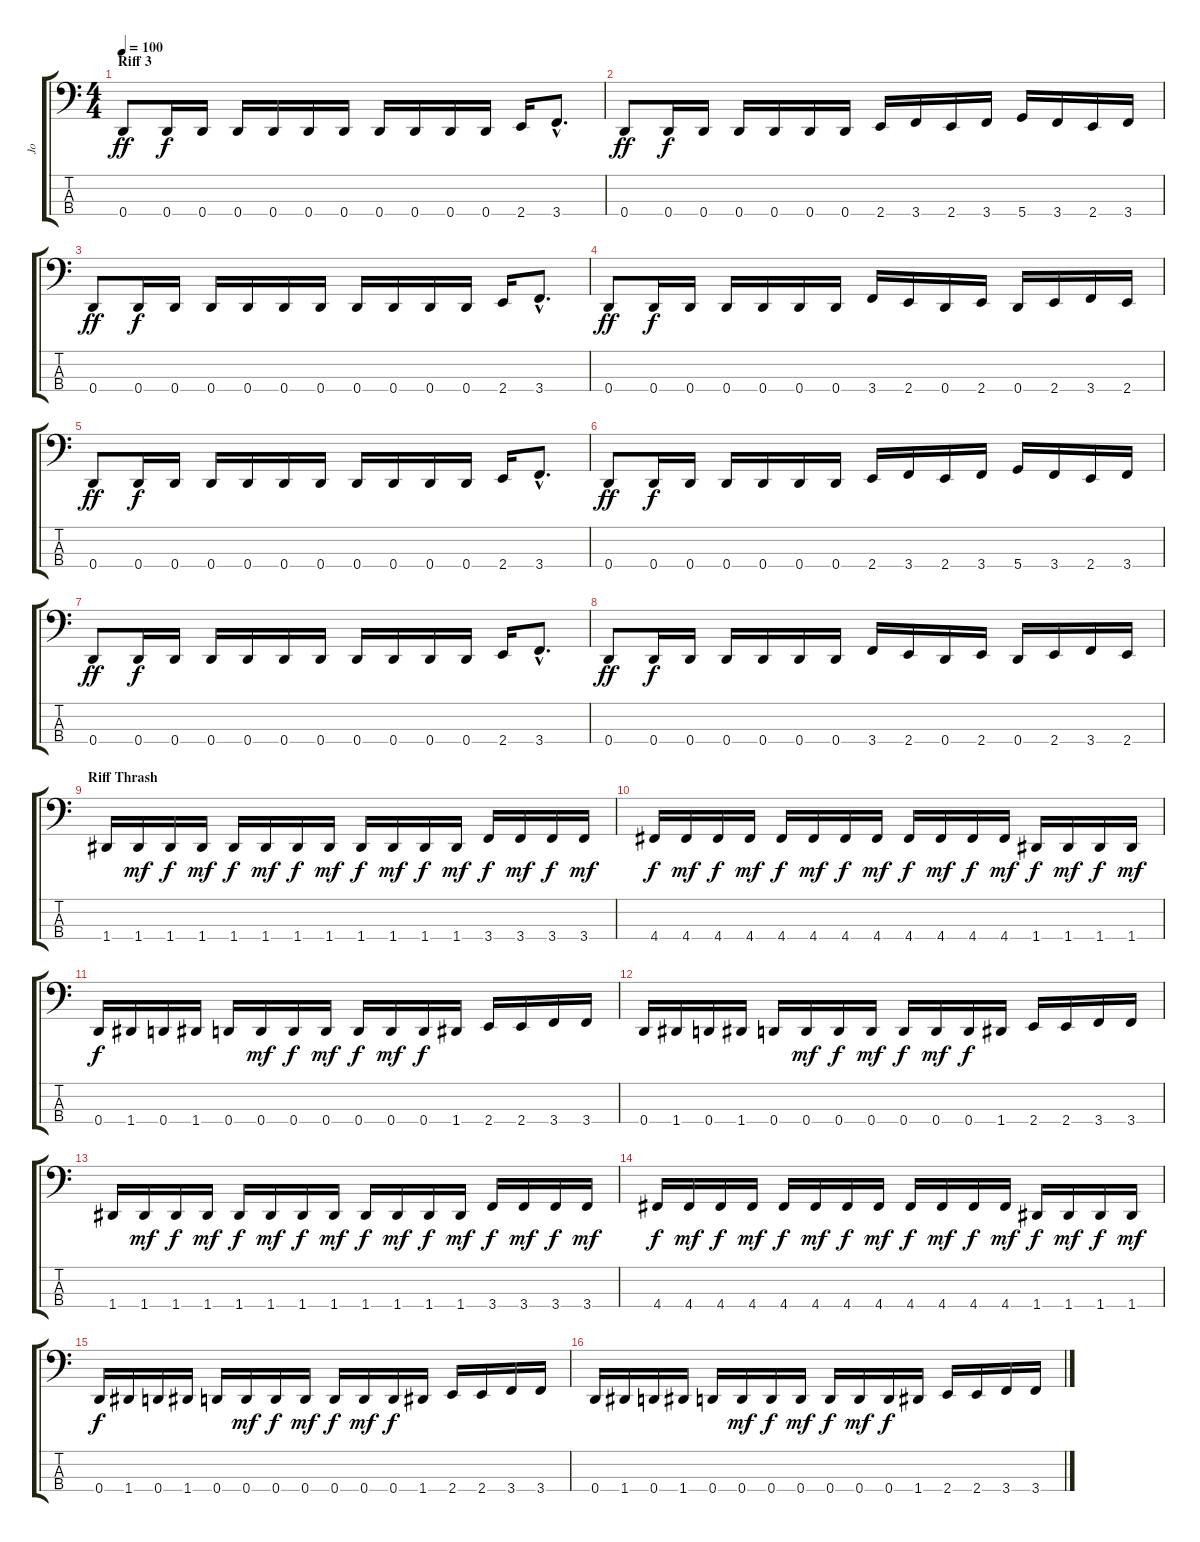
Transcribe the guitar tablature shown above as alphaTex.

\track ("Jo" "Jo") {instrument electricbassfinger}
\staff {score tabs}
\tuning (F2 C2 G1 D1) {hide}
\ts (4 4)
\section ("" "Riff 3")
\tempo 100
\clef f4
\ks c
0.4.8{dy ff} 0.4.16{dy f} 0.4.16 0.4.16 0.4.16 0.4.16 0.4.16 0.4.16 0.4.16 0.4.16 0.4.16 2.4.16 3.4{hac}.8{d} |
0.4.8{dy ff} 0.4.16{dy f} 0.4.16 0.4.16 0.4.16 0.4.16 0.4.16 2.4.16 3.4.16 2.4.16 3.4.16 5.4.16 3.4.16 2.4.16 3.4.16 |
0.4.8{dy ff} 0.4.16{dy f} 0.4.16 0.4.16 0.4.16 0.4.16 0.4.16 0.4.16 0.4.16 0.4.16 0.4.16 2.4.16 3.4{hac}.8{d} |
0.4.8{dy ff} 0.4.16{dy f} 0.4.16 0.4.16 0.4.16 0.4.16 0.4.16 3.4.16 2.4.16 0.4.16 2.4.16 0.4.16 2.4.16 3.4.16 2.4.16 |
0.4.8{dy ff} 0.4.16{dy f} 0.4.16 0.4.16 0.4.16 0.4.16 0.4.16 0.4.16 0.4.16 0.4.16 0.4.16 2.4.16 3.4{hac}.8{d} |
0.4.8{dy ff} 0.4.16{dy f} 0.4.16 0.4.16 0.4.16 0.4.16 0.4.16 2.4.16 3.4.16 2.4.16 3.4.16 5.4.16 3.4.16 2.4.16 3.4.16 |
0.4.8{dy ff} 0.4.16{dy f} 0.4.16 0.4.16 0.4.16 0.4.16 0.4.16 0.4.16 0.4.16 0.4.16 0.4.16 2.4.16 3.4{hac}.8{d} |
0.4.8{dy ff} 0.4.16{dy f} 0.4.16 0.4.16 0.4.16 0.4.16 0.4.16 3.4.16 2.4.16 0.4.16 2.4.16 0.4.16 2.4.16 3.4.16 2.4.16 |
\section ("" "Riff Thrash")
1.4.16 1.4.16{dy mf} 1.4.16{dy f} 1.4.16{dy mf} 1.4.16{dy f} 1.4.16{dy mf} 1.4.16{dy f} 1.4.16{dy mf} 1.4.16{dy f} 1.4.16{dy mf} 1.4.16{dy f} 1.4.16{dy mf} 3.4.16{dy f} 3.4.16{dy mf} 3.4.16{dy f} 3.4.16{dy mf} |
4.4.16{dy f} 4.4.16{dy mf} 4.4.16{dy f} 4.4.16{dy mf} 4.4.16{dy f} 4.4.16{dy mf} 4.4.16{dy f} 4.4.16{dy mf} 4.4.16{dy f} 4.4.16{dy mf} 4.4.16{dy f} 4.4.16{dy mf} 1.4.16{dy f} 1.4.16{dy mf} 1.4.16{dy f} 1.4.16{dy mf} |
0.4.16{dy f} 1.4.16 0.4.16 1.4.16 0.4.16 0.4.16{dy mf} 0.4.16{dy f} 0.4.16{dy mf} 0.4.16{dy f} 0.4.16{dy mf} 0.4.16{dy f} 1.4.16 2.4.16 2.4.16 3.4.16 3.4.16 |
0.4.16 1.4.16 0.4.16 1.4.16 0.4.16 0.4.16{dy mf} 0.4.16{dy f} 0.4.16{dy mf} 0.4.16{dy f} 0.4.16{dy mf} 0.4.16{dy f} 1.4.16 2.4.16 2.4.16 3.4.16 3.4.16 |
1.4.16 1.4.16{dy mf} 1.4.16{dy f} 1.4.16{dy mf} 1.4.16{dy f} 1.4.16{dy mf} 1.4.16{dy f} 1.4.16{dy mf} 1.4.16{dy f} 1.4.16{dy mf} 1.4.16{dy f} 1.4.16{dy mf} 3.4.16{dy f} 3.4.16{dy mf} 3.4.16{dy f} 3.4.16{dy mf} |
4.4.16{dy f} 4.4.16{dy mf} 4.4.16{dy f} 4.4.16{dy mf} 4.4.16{dy f} 4.4.16{dy mf} 4.4.16{dy f} 4.4.16{dy mf} 4.4.16{dy f} 4.4.16{dy mf} 4.4.16{dy f} 4.4.16{dy mf} 1.4.16{dy f} 1.4.16{dy mf} 1.4.16{dy f} 1.4.16{dy mf} |
0.4.16{dy f} 1.4.16 0.4.16 1.4.16 0.4.16 0.4.16{dy mf} 0.4.16{dy f} 0.4.16{dy mf} 0.4.16{dy f} 0.4.16{dy mf} 0.4.16{dy f} 1.4.16 2.4.16 2.4.16 3.4.16 3.4.16 |
0.4.16 1.4.16 0.4.16 1.4.16 0.4.16 0.4.16{dy mf} 0.4.16{dy f} 0.4.16{dy mf} 0.4.16{dy f} 0.4.16{dy mf} 0.4.16{dy f} 1.4.16 2.4.16 2.4.16 3.4.16 3.4.16
